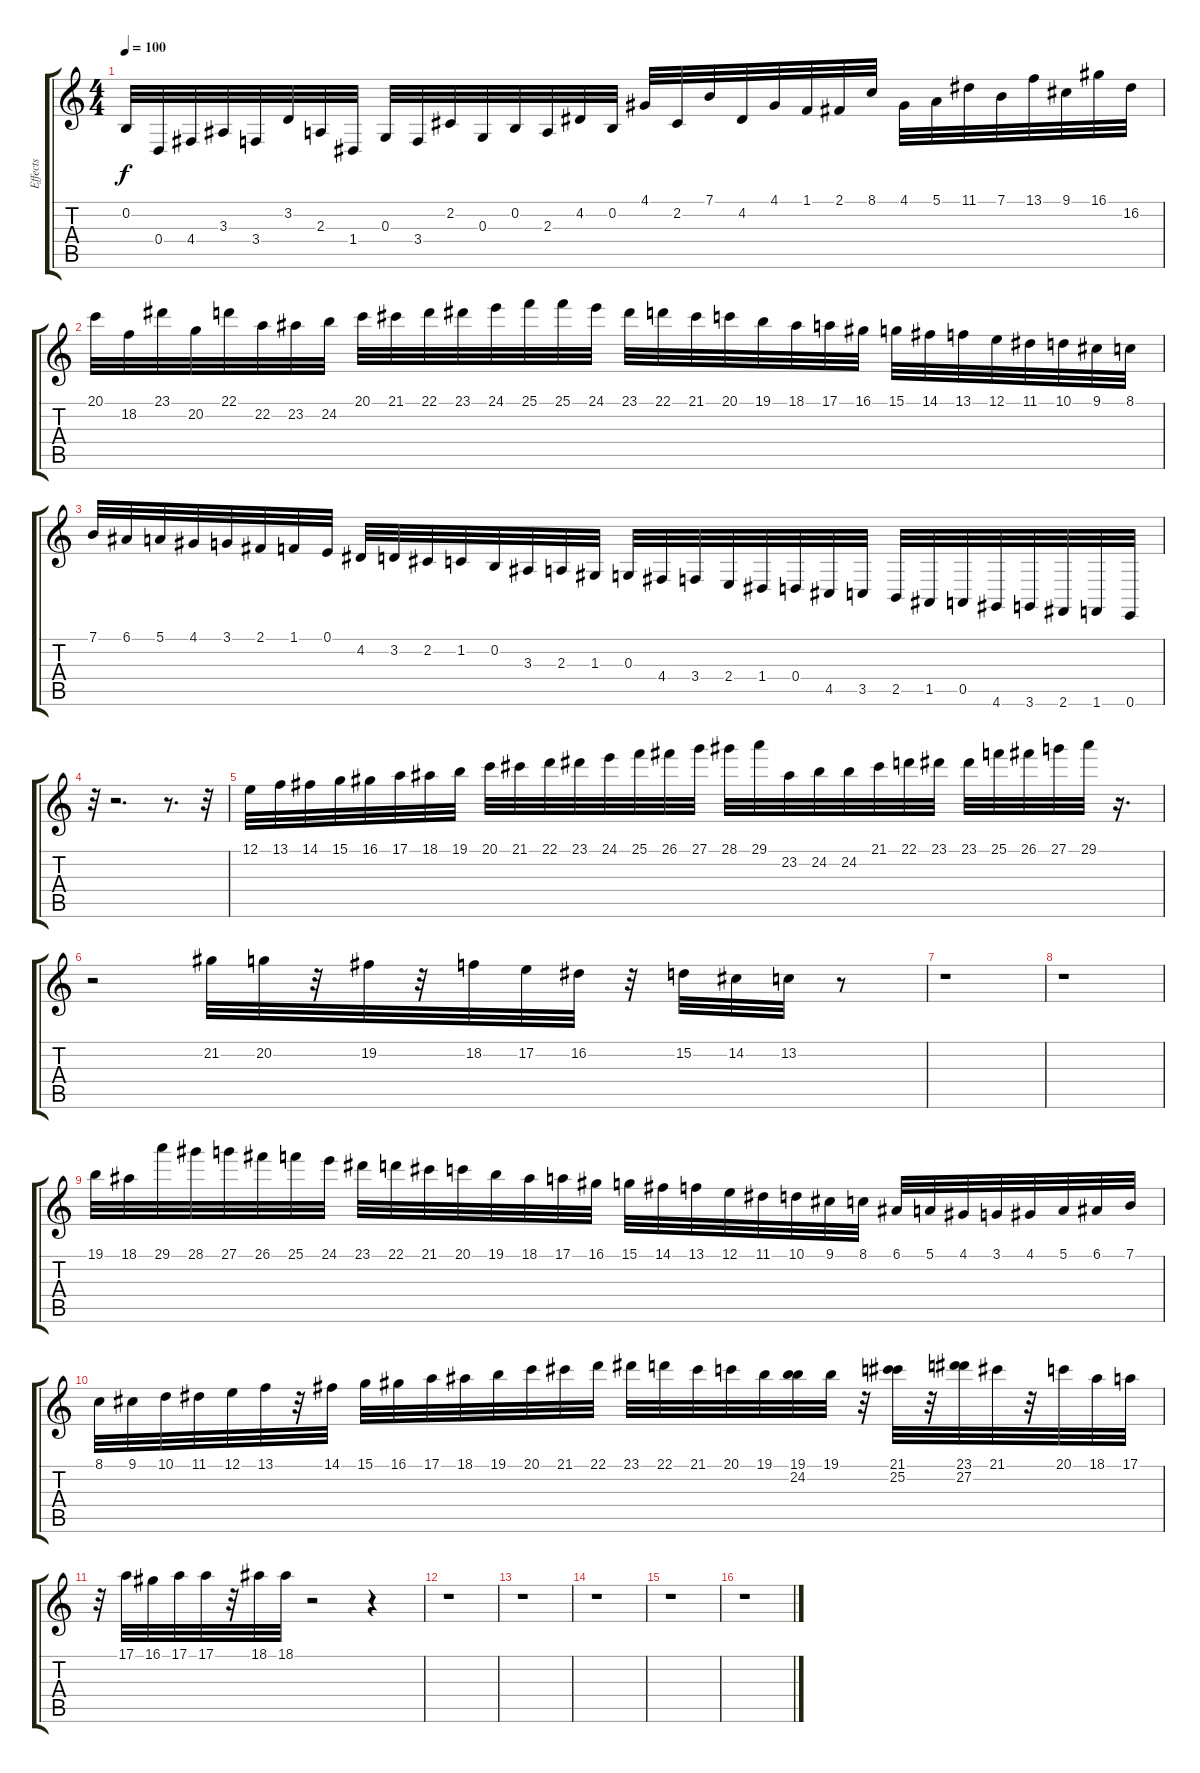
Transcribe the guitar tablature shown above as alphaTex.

\track ("Effects" "Effects") {instrument guitarfretnoise}
\staff {score tabs}
\tuning (E4 B3 G3 D3 A2 E2) {hide}
\ts (4 4)
\tempo 100
\clef g2
\ks c
0.2.32{dy f volume 0} 0.4.32{volume 0} 4.4.32{volume 1} 3.3.32 3.4.32{volume 1} 3.2.32 2.3.32{volume 2} 1.4.32{volume 2} 0.3.32 3.4.32 2.2.32{volume 3} 0.3.32{volume 3} 0.2.32 2.3.32 4.2.32{volume 4} 0.2.32{volume 4} 4.1.32 2.2.32{volume 6} 7.1.32{volume 6} 4.2.32{volume 7} 4.1.32{volume 7} 1.1.32{volume 8} 2.1.32{volume 10} 8.1.32{volume 10} 4.1.32{volume 11} 5.1.32{volume 11} 11.1.32{volume 12} 7.1.32{volume 12} 13.1.32{volume 13} 9.1.32{volume 14} 16.1.32{volume 14} 16.2.32{volume 15} |
20.1.32{volume 16} 18.2.32 23.1.32 20.2.32 22.1.32 22.2.32 23.2.32 24.2.32 20.1.32 21.1.32 22.1.32 23.1.32 24.1.32 25.1.32 25.1.32 24.1.32 23.1.32 22.1.32 21.1.32 20.1.32 19.1.32 18.1.32 17.1.32 16.1.32 15.1.32 14.1.32 13.1.32 12.1.32 11.1.32 10.1.32 9.1.32 8.1.32 |
7.1.32 6.1.32{volume 16} 5.1.32{volume 15} 4.1.32{volume 15} 3.1.32{volume 15} 2.1.32 1.1.32 0.1.32 4.2.32{volume 13} 3.2.32 2.2.32 1.2.32{volume 11} 0.2.32 3.3.32 2.3.32 1.3.32{volume 9} 0.3.32 4.4.32 3.4.32 2.4.32{volume 6} 1.4.32 0.4.32 4.5.32 3.5.32{volume 4} 2.5.32 1.5.32 0.5.32{volume 2} 4.6.32 3.6.32 2.6.32{volume 0} 1.6.32 0.6.32 |
r.32 r.2{d} r.8{d} r.32 |
12.1.32 13.1.32 14.1.32 15.1.32 16.1.32 17.1.32 18.1.32 19.1.32 20.1.32 21.1.32 22.1.32 23.1.32 24.1.32 25.1.32 26.1.32 27.1.32 28.1.32 29.1.32 23.2.32 24.2.32 24.2.32 21.1.32 22.1.32 23.1.32 23.1.32 25.1.32 26.1.32 27.1.32 29.1.32 r.16{d} |
r.2 21.2.32 20.2.32 r.32 19.2.32 r.32 18.2.32 17.2.32 16.2.32 r.32 15.2.32 14.2.32 13.2.32 r.8 |
r.1 |
r.1 |
19.1.32 18.1.32 29.1.32 28.1.32 27.1.32 26.1.32 25.1.32 24.1.32 23.1.32 22.1.32 21.1.32 20.1.32 19.1.32 18.1.32 17.1.32 16.1.32 15.1.32 14.1.32 13.1.32 12.1.32 11.1.32 10.1.32 9.1.32 8.1.32 6.1.32 5.1.32 4.1.32 3.1.32 4.1.32 5.1.32 6.1.32 7.1.32 |
8.1.32 9.1.32 10.1.32 11.1.32 12.1.32 13.1.32 r.32 14.1.32 15.1.32 16.1.32 17.1.32 18.1.32 19.1.32 20.1.32 21.1.32 22.1.32 23.1.32 22.1.32 21.1.32 20.1.32 19.1.32 (19.1 24.2).32 19.1.32 r.32 (21.1 25.2).32 r.32 (23.1 27.2).32 21.1.32 r.32 20.1.32 18.1.32 17.1.32 |
r.32 17.1.32 16.1.32 17.1.32 17.1.32 r.32 18.1.32 18.1.32 r.2 r.4 |
r.1 |
r.1 |
r.1 |
r.1 |
r.1
